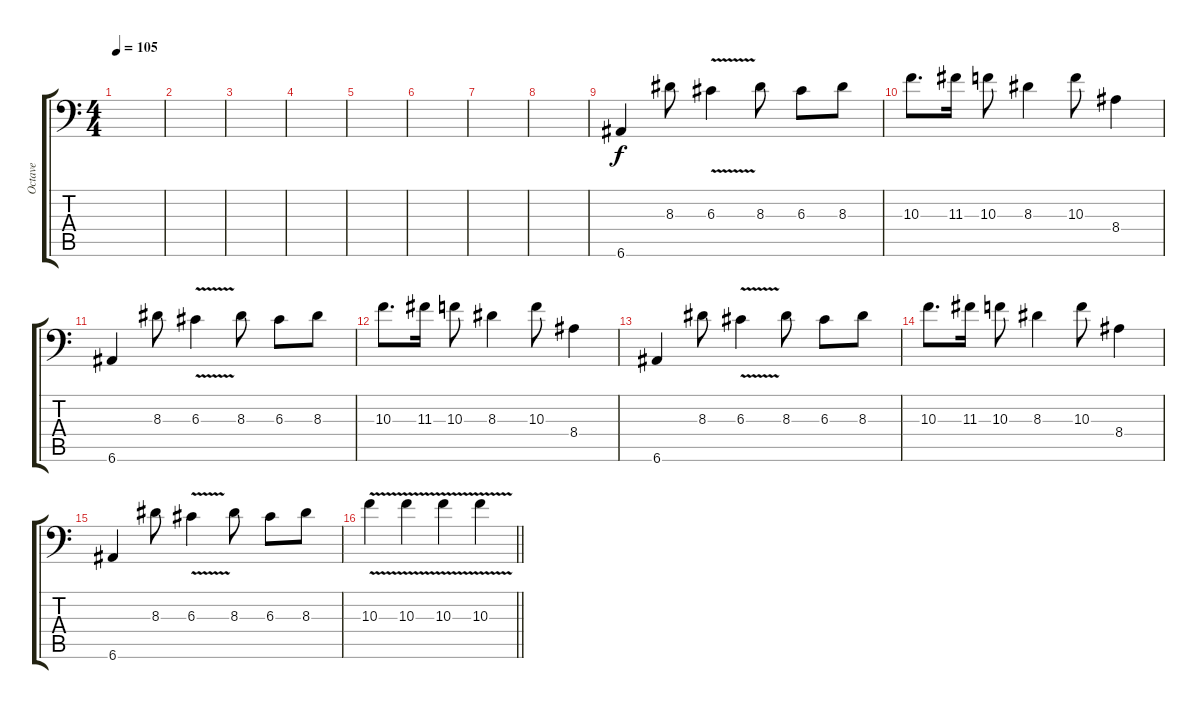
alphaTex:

\track ("Octave" "Octave") {instrument overdrivenguitar}
\staff {score tabs}
\tuning (E2 B2 G2 D2 A1 E1) {hide}
\ts (4 4)
\tempo 105
\clef f4
\ks c
|
|
|
|
|
|
|
|
6.6.4 8.3.8 6.3{v}.4 8.3.8 6.3.8 8.3.8 |
10.3.8{d} 11.3.16 10.3.8 8.3.4 10.3.8 8.4.4 |
6.6.4 8.3.8 6.3{v}.4 8.3.8 6.3.8 8.3.8 |
10.3.8{d} 11.3.16 10.3.8 8.3.4 10.3.8 8.4.4 |
6.6.4 8.3.8 6.3{v}.4 8.3.8 6.3.8 8.3.8 |
10.3.8{d} 11.3.16 10.3.8 8.3.4 10.3.8 8.4.4 |
6.6.4 8.3.8 6.3{v}.4 8.3.8 6.3.8 8.3.8 |
\barLineRight lightlight
10.3{v}.4 10.3{v}.4 10.3{v}.4 10.3{v}.4
